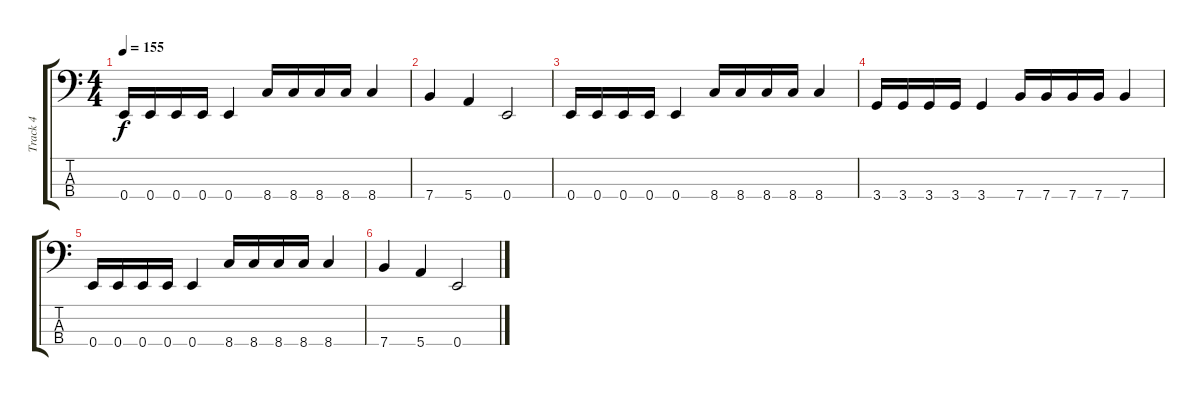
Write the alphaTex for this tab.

\track ("Track 4" "Track 4") {instrument electricbassfinger}
\staff {score tabs}
\tuning (G2 D2 A1 E1) {hide}
\ts (4 4)
\tempo 155
\clef f4
\ks c
0.4.16{dy f} 0.4.16 0.4.16 0.4.16 0.4.4 8.4.16 8.4.16 8.4.16 8.4.16 8.4.4 |
7.4.4 5.4.4 0.4.2 |
0.4.16 0.4.16 0.4.16 0.4.16 0.4.4 8.4.16 8.4.16 8.4.16 8.4.16 8.4.4 |
3.4.16 3.4.16 3.4.16 3.4.16 3.4.4 7.4.16 7.4.16 7.4.16 7.4.16 7.4.4 |
0.4.16 0.4.16 0.4.16 0.4.16 0.4.4 8.4.16 8.4.16 8.4.16 8.4.16 8.4.4 |
7.4.4 5.4.4 0.4.2
